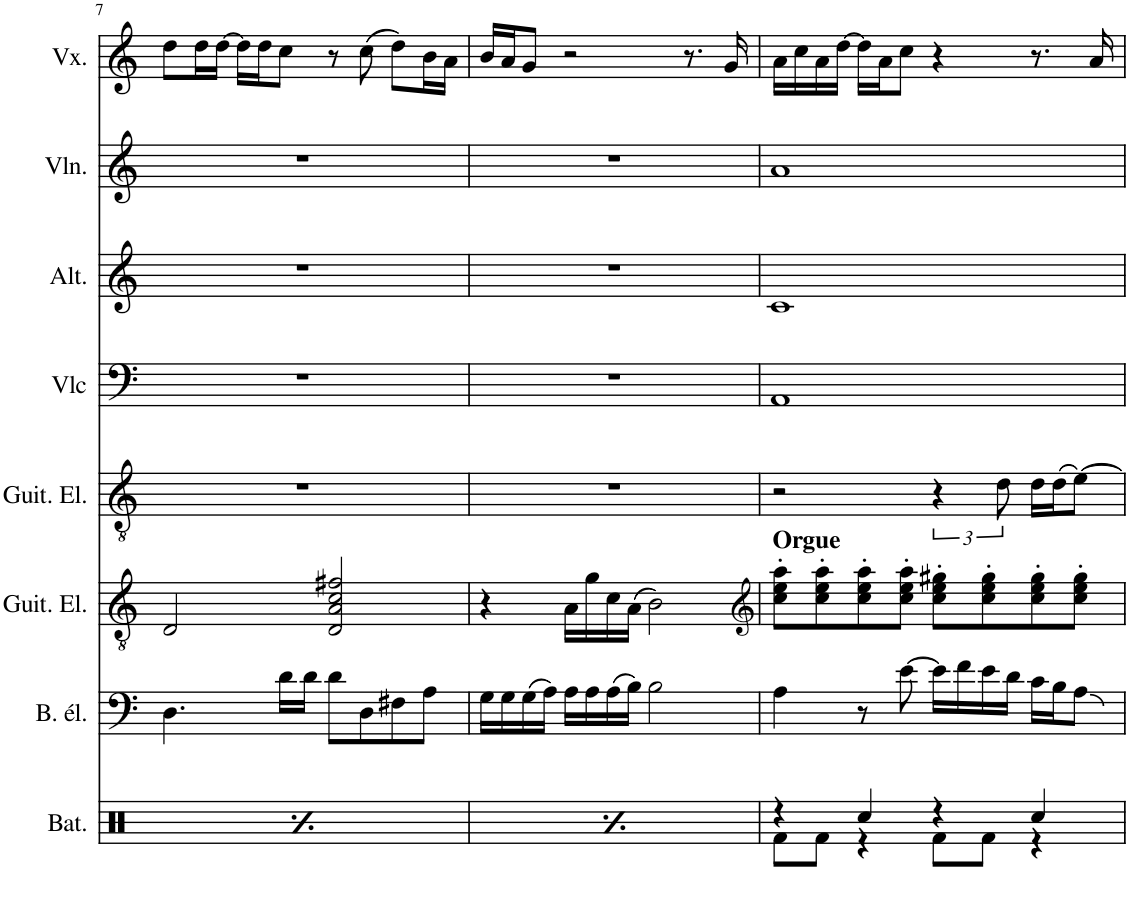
**kern	**kern	**kern	**kern	**kern	**kern	**kern	**kern
*part8	*part7	*part6	*part5	*part4	*part3	*part2	*part1
*staff8	*staff7	*staff6	*staff5	*staff4	*staff3	*staff2	*staff1
*I"Batterie	*I"Basse électrique	*I"Guitare électrique	*I"Guitare électrique	*I"Violoncelle	*I"Alto	*I"Violon	*I"Voix
*I'Bat.	*I'B. él.	*I'Guit. El.	*I'Guit. El.	*I'Vlc	*I'Alt.	*I'Vln.	*I'Vx.
!!LO:PB:g=z
*clefX	*clefF4	*clefGv2	*clefGv2	*clefF4	*clefG2	*clefG2	*clefG2
*	*Trd7c12	*	*	*	*	*	*
*k[]	*k[]	*k[]	*k[]	*k[]	*k[]	*k[]	*k[]
*M4/4	*M4/4	*M4/4	*M4/4	*M4/4	*M4/4	*M4/4	*M4/4
*met(c)	*met(c)	*met(c)	*met(c)	*met(c)	*met(c)	*met(c)	*met(c)
=7	=7	=7	=7	=7	=7	=7	=7
*^	*	*	*	*	*	*	*
4r	4Rf\	4.D\	2D/	1r	1r	1r	1r	8dd\L
.	.	.	.	.	.	.	.	16dd\L
.	.	.	.	.	.	.	.	[16dd\JJ
4Rcc/	4r	.	.	.	.	.	.	16dd\LL]
.	.	.	.	.	.	.	.	16dd\J
.	.	16d\LL	.	.	.	.	.	8cc\J
.	.	16d\JJ	.	.	.	.	.	.
4r	4Rf\	8d\L	2D/ 2A/ 2c/ 2f#X/	.	.	.	.	8r
.	.	8D\	.	.	.	.	.	(8cc\
4Rcc/	4r	8F#X\	.	.	.	.	.	8dd\L)
.	.	8A\J	.	.	.	.	.	16b\L
.	.	.	.	.	.	.	.	16a\JJ
=8	=8	=8	=8	=8	=8	=8	=8	=8
4r	4Rf\	16G\LL	4r	1r	1r	1r	1r	16b/LL
.	.	16G\	.	.	.	.	.	16a/J
.	.	(16G\	.	.	.	.	.	8g/J
.	.	16A\JJ)	.	.	.	.	.	.
4Rcc/	4r	16A\LL	16A\LL	.	.	.	.	2r
.	.	16A\	16g\	.	.	.	.	.
.	.	(16A\	16c\	.	.	.	.	.
.	.	16B\JJ)	(16A\JJ	.	.	.	.	.
4r	4Rf\	2B\	2B\)	.	.	.	.	.
4Rcc/	4r	.	.	.	.	.	.	8.r
.	.	.	.	.	.	.	.	16g/
=9	=9	=9	=9	=9	=9	=9	=9	=9
*	*	*	*clefG2	*	*	*	*	*
!	!	!	!LO:TX:a:B:t=Orgue	!	!	!	!	!
4r	8Rf\L	4A\	8cc\' 8ee\' 8aa\'L	2r	1AA	1c	1a	16a\LL
.	.	.	.	.	.	.	.	16cc\
.	8Rf\J	.	8cc\' 8ee\' 8aa\'	.	.	.	.	16a\
.	.	.	.	.	.	.	.	[16dd\JJ
4Rcc/	4r	8r	8cc\' 8ee\' 8aa\'	.	.	.	.	16dd\LL]
.	.	.	.	.	.	.	.	16a\J
.	.	[8e\	8cc\' 8ee\' 8aa\'J	.	.	.	.	8cc\J
4r	8Rf\L	16e\LL]	8cc\' 8ee\' 8gg#X\'L	6r	.	.	.	4r
.	.	16f\	.	.	.	.	.	.
.	8Rf\J	16e\	8cc\' 8ee\' 8gg#\'	.	.	.	.	.
.	.	.	.	12d\	.	.	.	.
.	.	16d\JJ	.	.	.	.	.	.
4Rcc/	4r	16c\LL	8cc\' 8ee\' 8gg#\'	16d\LL	.	.	.	8.r
.	.	16B\J	.	(16d\J	.	.	.	.
.	.	8A\J	8cc\' 8ee\' 8gg#\'J	[8e\J)	.	.	.	.
.	.	.	.	.	.	.	.	16a/
*v	*v	*	*	*	*	*	*	*
=	=	=	=	=	=	=	=
*-	*-	*-	*-	*-	*-	*-	*-
